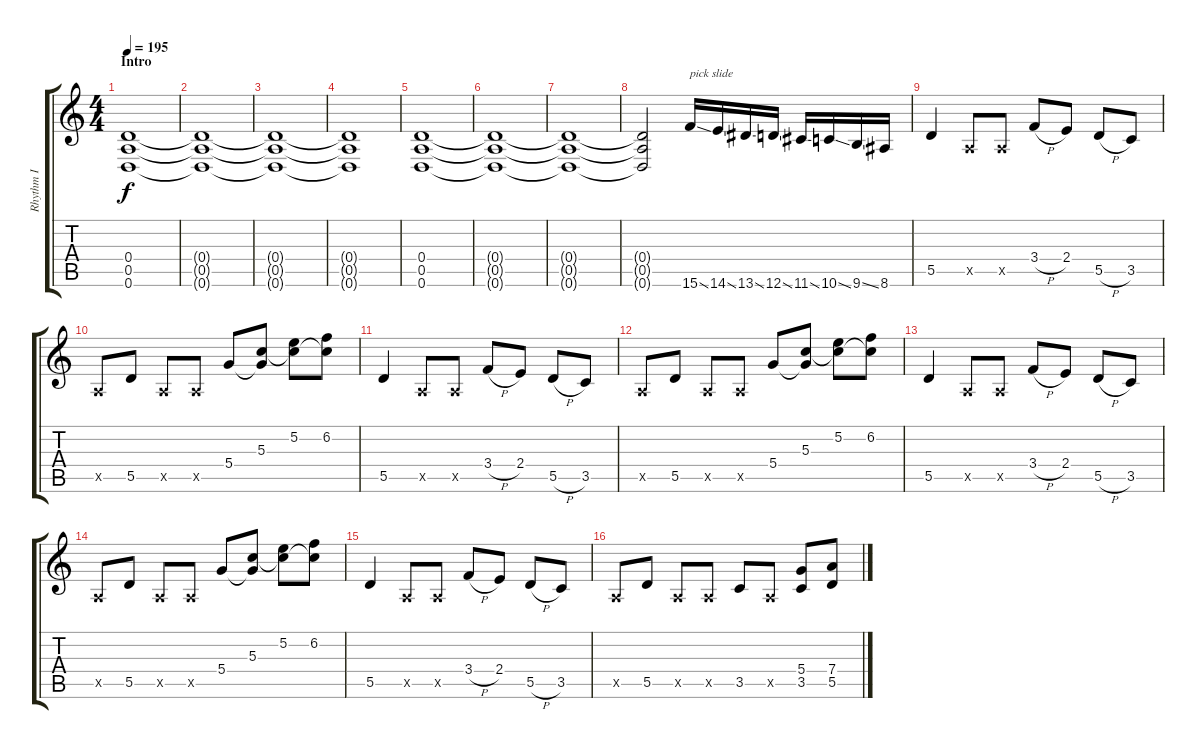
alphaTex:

\track ("Rhythm I" "Rhythm I") {instrument overdrivenguitar}
\staff {score tabs}
\tuning (E4 B3 G3 D3 A2 D2) {hide}
\ts (4 4)
\section ("" "Intro")
\tempo 195
\clef g2
\ks c
(0.4 0.5 0.6).1{dy f instrument overdrivenguitar} |
(0.4{t} 0.5{t} 0.6{t}).1 |
(0.4{t} 0.5{t} 0.6{t}).1 |
(0.4{t} 0.5{t} 0.6{t}).1 |
(0.4 0.5 0.6).1 |
(0.4{t} 0.5{t} 0.6{t}).1 |
(0.4{t} 0.5{t} 0.6{t}).1 |
(0.4{t} 0.5{t} 0.6{t}).2 15.6{ss}.16{txt "pick slide"} 14.6{ss}.16 13.6{ss}.16 12.6{ss}.16 11.6{ss}.16 10.6{ss}.16 9.6{ss}.16 8.6.16 |
5.5.4 0.5{x}.8 0.5{x}.8 3.4{h}.8 2.4.8 5.5{h}.8 3.5.8 |
0.5{x}.8 5.5.8 0.5{x}.8 0.5{x}.8 5.4.8 (5.3 5.4{t}).8 (5.2 5.3{t}).8 (6.2 5.3{t}).8 |
5.5.4 0.5{x}.8 0.5{x}.8 3.4{h}.8 2.4.8 5.5{h}.8 3.5.8 |
0.5{x}.8 5.5.8 0.5{x}.8 0.5{x}.8 5.4.8 (5.3 5.4{t}).8 (5.2 5.3{t}).8 (6.2 5.3{t}).8 |
5.5.4 0.5{x}.8 0.5{x}.8 3.4{h}.8 2.4.8 5.5{h}.8 3.5.8 |
0.5{x}.8 5.5.8 0.5{x}.8 0.5{x}.8 5.4.8 (5.3 5.4{t}).8 (5.2 5.3{t}).8 (6.2 5.3{t}).8 |
5.5.4 0.5{x}.8 0.5{x}.8 3.4{h}.8 2.4.8 5.5{h}.8 3.5.8 |
0.5{x}.8 5.5.8 0.5{x}.8 0.5{x}.8 3.5.8 0.5{x}.8 (5.4 3.5).8 (7.4 5.5).8
